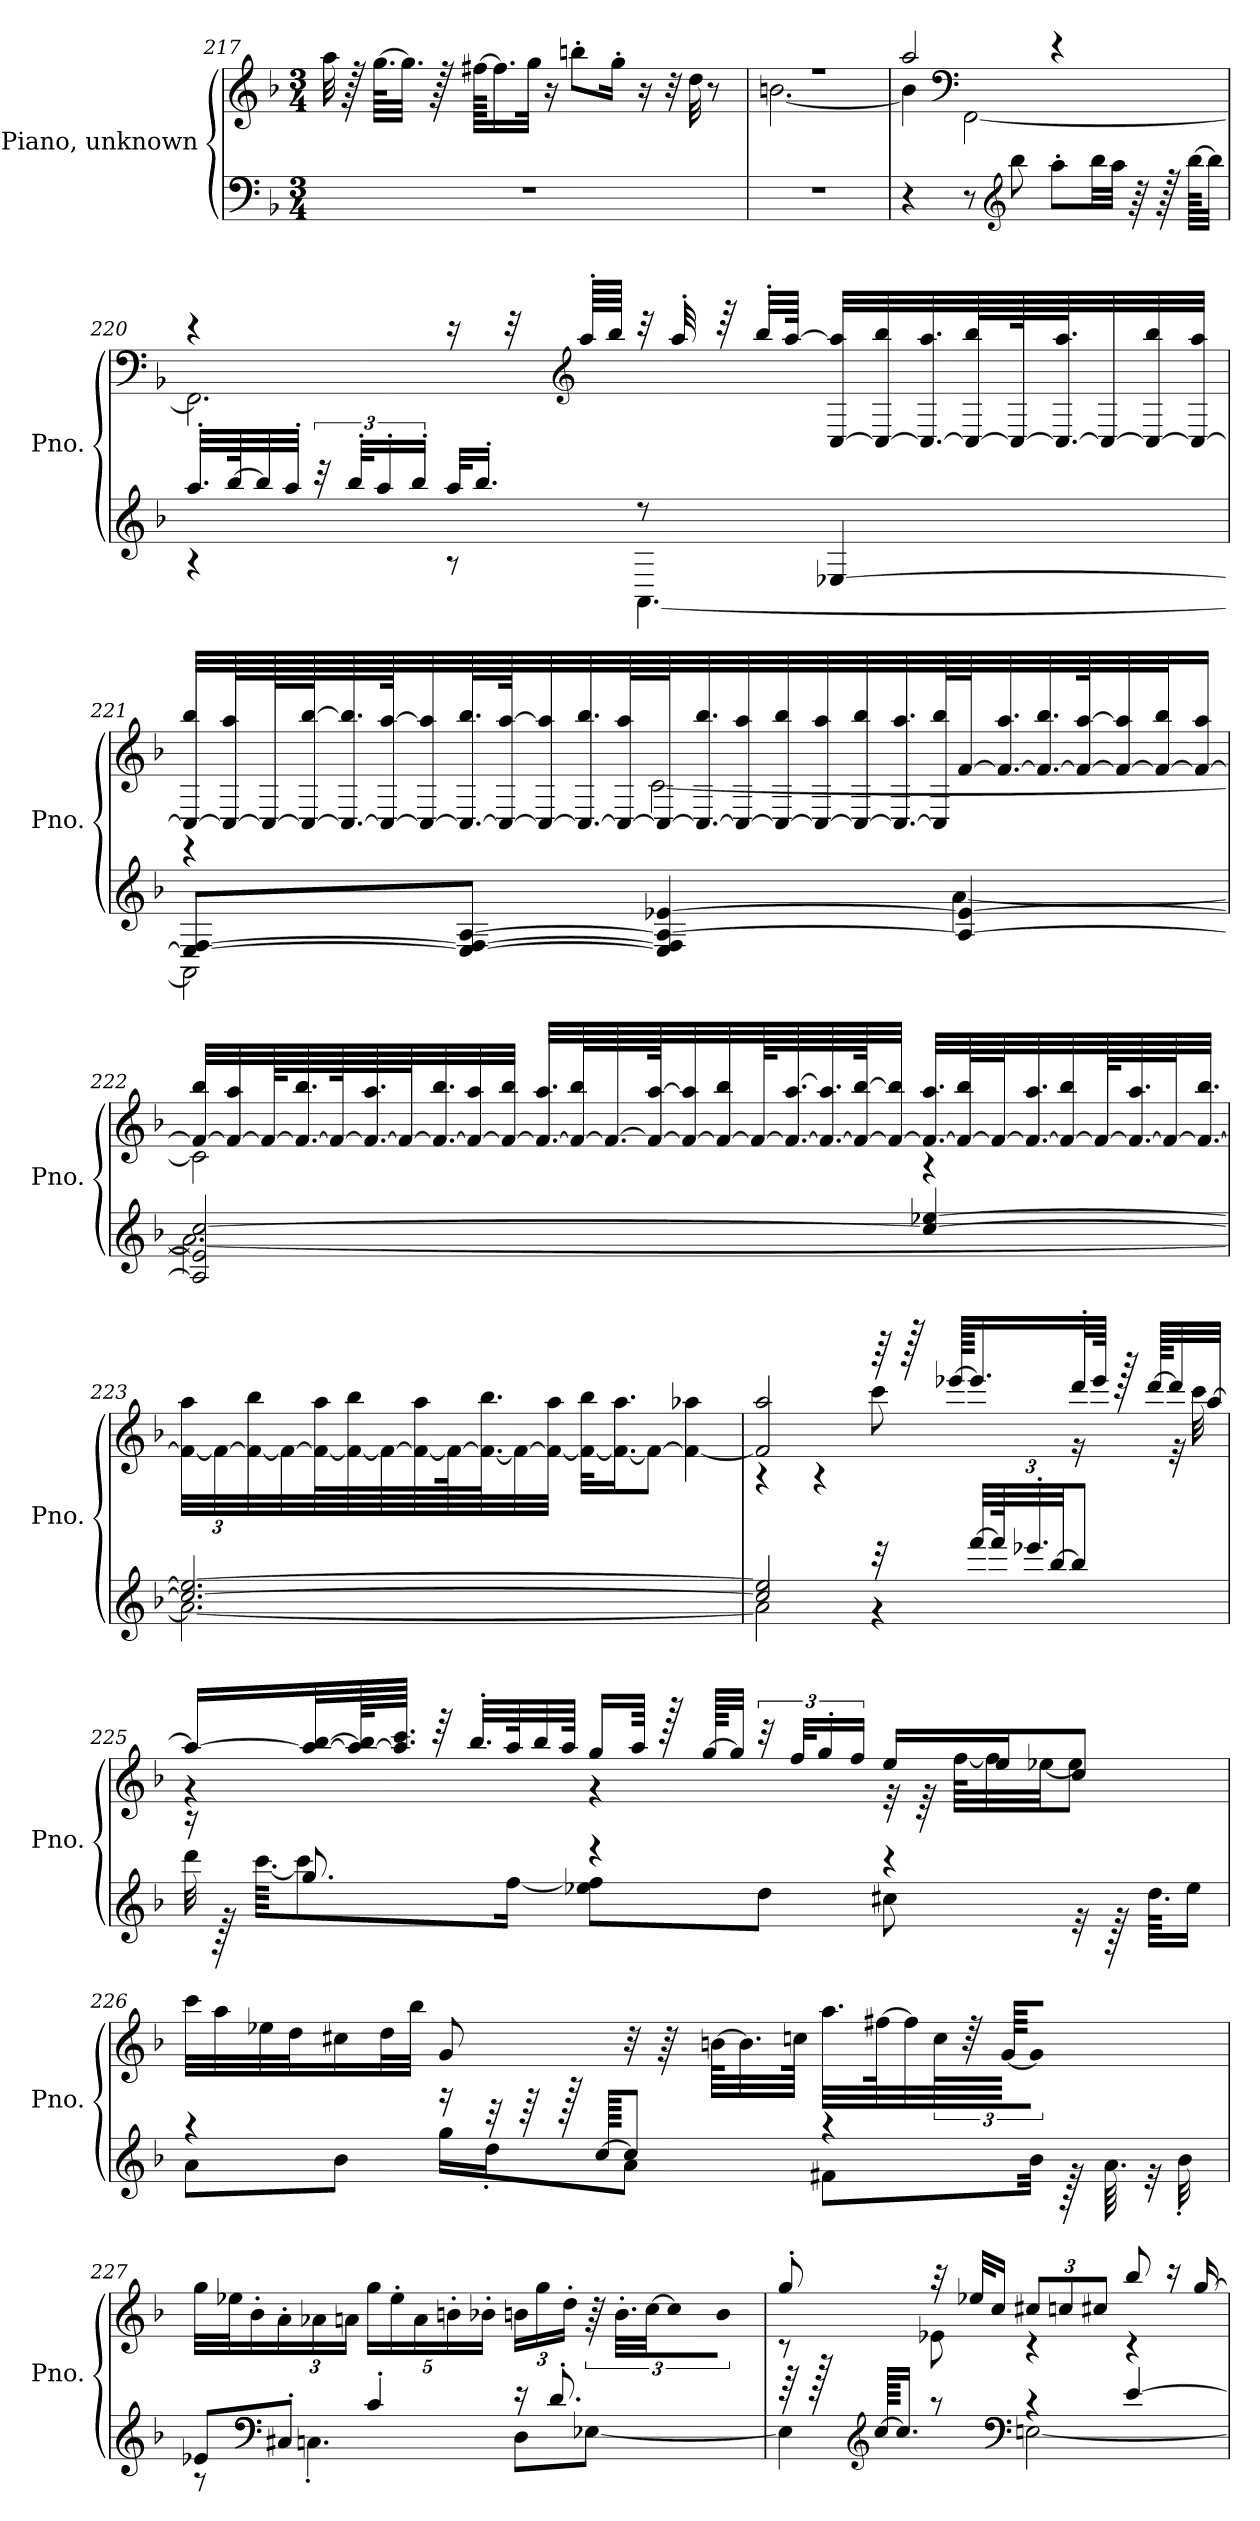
**kern	**kern
*part1	*part1
*staff2	*staff1
*I"Piano, unknown	*
*I'Pno.	*
!!LO:LB:g=z
*clefF4	*clefG2
*k[b-]	*k[b-]
*M3/4	*M3/4
=217	=217
2.r	32aa\
.	128r
.	[64.gg\KLLL
.	32.gg\JJJ]
.	128r
.	[128ff#X\KKKLL
.	16.ff#\]
.	32gg\JJk
.	16r
.	8bbn'\L
.	16gg'\Jk
.	16r
.	32r
.	32dd\
.	8r
=218	=218
*	*^
2.r	2.r	[2.bn\
=219	=219	=219
4r	2aa/	4b\]
*	*clefF4	*
8r	.	[2FF\
*clefG2	*	*
8bb-\	.	.
8aa'\L	4r	.
32bb-\LL	.	.
32aa\JJJ	.	.
64r	.	.
128r	.	.
[128bb-\KKLLL	.	.
32bb-\JJJ]	.	.
!!LO:LB:g=z	!!
=220	=220	=220
*^	*	*
32.aa'/LLL	4r	4r	2.FF\]
[64bb-/K	.	.	.
32bb-/]	.	.	.
32aa'/JJJ	.	.	.
48r	.	.	.
48bb-'/KLL	.	.	.
24aa'/	.	.	.
24bb-'/JJ	.	.	.
32aa/KLL	8r	16r	.
16.bb-'/JJ	.	.	.
.	.	32r	.
*	*	*clefG2	*
.	.	64aa'/LLLL	.
.	.	64bb-/JJJJ	.
8r	[4.AA\	32r	.
.	.	32aa'/	.
.	.	64r	.
.	.	32bb-'/LLL	.
.	.	[64aa/JJJk	.
[4E-X/	.	[32C/ 32aa/]LLL	.
.	.	32C/_ 32bb-/	.
.	.	32.C/_ 32.aa/	.
.	.	64C/_ 64bb-/L	.
.	.	128C/K_	.
.	.	64.C/_ 64.aa/J	.
.	.	32C/_	.
.	.	32C/_ 32bb-/	.
.	.	32C/_ 32aa/JJJ	.
!!LO:PB:g=z	!!
=221	=221	=221	=221
8E-/_ [8F/L	2AA\]	32C/_ 32bb-/LLL	4r
.	.	64C/_ 64aa/L	.
.	.	128C/L_	.
.	.	128C/_ [128bb-/J	.
.	.	64.C/_ 64.bb-/]	.
.	.	128C/_ [128aa/JK	.
.	.	32C/_ 32aa/]	.
8E-/_ 8F/_ [8A/J	.	64.C/_ 64.bb-/L	.
.	.	128C/_ [128aa/JK	.
.	.	32C/_ 32aa/]	.
.	.	32.C/_ 32.bb-/	.
.	.	64C/_ 64aa/L	.
4E-/] 4F/] 4A/_ [4e-X/	.	64C/J_	[2c\
.	.	32.C/_ 32.bb-/	.
.	.	32C/_ 32aa/	.
.	.	32C/_ 32bb-/	.
.	.	32C/_ 32aa/	.
.	.	32C/_ 32bb-/	.
.	.	32.C/_ 32.aa/	.
.	.	64C/] 64bb-/L	.
4A/_ 4e-/_	[4a\	[64f/J	.
.	.	32.f/_ 32.aa/	.
.	.	32.f/_ 32.bb-/	.
.	.	64f/_ [64aa/K	.
.	.	32f/_ 32aa/]	.
.	.	32f/_ 32bb-/J	.
.	.	16f/_ 16aa/JJ	.
!!LO:LB:g=z	!!
=222	=222	=222	=222
2A/] 2e-/] [2cc/	2.a\_	32f/_ 32bb-/LLL	2c\]
.	.	32f/_ 32aa/	.
.	.	128f/KL_	.
.	.	64.f/_ 64.bb-/	.
.	.	128f/K_	.
.	.	64.f/_ 64.aa/	.
.	.	64f/J_	.
.	.	32.f/_ 32.bb-/	.
.	.	32f/_ 32aa/	.
.	.	32f/_ 32bb-/JJJ	.
.	.	32.f/_ 32.aa/LLL	.
.	.	64f/_ 64bb-/L	.
.	.	64.f/_	.
.	.	128f/_ [128aa/JK	.
.	.	32f/_ 32aa/]	.
.	.	32f/_ 32bb-/	.
.	.	128f/KL_	.
.	.	64.f/_ [64.aa/	.
.	.	64.f/_ 64.aa/]	.
.	.	128f/_ [128bb-/JK	.
.	.	32f/_ 32bb-/]JJJ	.
4cc/_ [4ee-X/	.	32.f/_ 32.aa/LLL	4r
.	.	64f/_ 64bb-/L	.
.	.	64f/J_	.
.	.	32.f/_ 32.aa/	.
.	.	32f/_ 32bb-/	.
.	.	128f/KL_	.
.	.	64.f/_ 64.aa/	.
.	.	64f/J_	.
.	.	32.f/_ 32.bb-/JJJ	.
*	*	*v	*v
!!LO:LB:g=z
=223	=223	=223
*	*	*Xbrackettup
2.cc/_ 2.ee-/_	2.a\_	48f\_ 48aa\LLL
.	.	48f\_
.	.	48f\_ 48bb-\
.	.	32f\_
.	.	64f\_ 64aa\L
.	.	64f\_ 64bb-\
.	.	64f\_
.	.	64f\_ 64aa\
.	.	128f\K_
.	.	64.f\_ 64.bb-\J
.	.	32f\_
.	.	32f\_ 32aa\JJJ
.	.	32f\_ 32bb-\KLL
.	.	16.f\_ 16.aa\J
.	.	8f\J_
.	.	4f\_ 4aa-X\
=224	=224	=224
*	*	*^
2cc/] 2ee-/]	2a\]	2f/] 2aa/	4r
.	.	.	4r
32r	4r	64r	8ccc\
.	.	128r	.
.	.	[128eee-X/KKKLL	.
[32fff/LLL	.	16.eee-/]	.
*Xbrackettup	*	*	*
96fff/K]	.	.	.
48.eee-X'/	.	.	.
[48bb-/JJ	.	.	.
8bb-/J]	.	32ddd'/L	16r
.	.	64eee-/JJJk	.
.	.	128r	.
.	.	[128ddd/KKLLL	.
.	.	32ddd/]	32r
.	.	[32aa/JJJ	32ccc\
!!LO:LB:g=z	!!
=225	=225	=225	=225
16r	32ddd\	16aa/LL_	4r
.	128r	.	.
.	[64.ccc\KKKL	.	.
8.gg/	8ccc\]	32aa/_ [32bb-/L	.
.	.	128aa/_ 128bb-/]KL	.
.	.	64.aa/] 64.ccc/JJJJ	.
.	.	64r	.
.	.	32.bb-'/LLL	.
.	[16ff\Jk	64aa/K	.
.	.	32bb-/	.
.	.	64aa/JJJk	.
4r	8ee-X\ 8ff\]L	16gg/LL	4r
.	.	64aa/JJkk	.
.	.	128r	.
.	.	[128gg/KKLLL	.
.	.	32gg/JJJ]	.
*	*	*brackettup	*
.	8dd\J	48r	.
.	.	48ff/KLL	.
.	.	24gg'/	.
.	.	24ff/JJ	.
4r	8cc#X\	16ee/LL	32r
.	.	.	64r
.	.	.	[64ff\KLLL
.	.	16ee/J	32ff\]
.	.	.	[32ee-X\JJ
.	32r	8cc/J	8ee-\J]
.	128r	.	.
.	64.dd\KKLL	.	.
.	16ee-\JJ	.	.
*	*	*v	*v
!!LO:LB:g=z
=226	=226	=226
4r	8a\L	32ccc\LLL
.	.	32aa\
.	.	32ee-X\
.	.	32dd\J
.	8b-\J	16cc#X\
.	.	32dd\L
.	.	32bb-\JJJ
16r	16gg\LL	8g/
32r	16dd'\J	.
64r	.	.
128r	.	.
[128cc/KKKKL	.	.
8cc/J]	8a\J	32r
.	.	64r
.	.	[64bn\KLLL
.	.	32.b\]
.	.	64ccn\JJJk
4r	8f#X\L	32.aa\LLL
.	.	[64ff#X\K
.	.	32ff#\]
.	.	96cc\JJJk
.	.	96r
.	.	[96g/KKKL
.	32b-\Jkk	8g/J]
.	128r	.
.	64.a\	.
.	32r	.
.	32b-'\	.
!!LO:LB:g=z
=227	=227	=227
8e-X/L	8r	32gg\LLL
.	.	32ee-X\J
.	.	16b-'\
*clefF4	*	*
*	*	*Xbrackettup
8C#X'/J	4.Cn'\	24a'\
.	.	24a-X\
.	.	24an\JJ
4c'/	.	20gg\LL
.	.	20ee-'\
.	.	20a\
.	.	20bn'\
.	.	20b-X'\JJ
16r	8D\L	24bn\LL
.	.	24gg\
8.d'/	.	.
.	.	24dd'\JJ
*	*	*brackettup
.	[8E-X\J	96r
.	.	48.b'\LLL
.	.	[48cc\
.	.	32cc\]
.	.	32b\JJJ
!!LO:PB:g=z
=228	=228	=228
*	*	*^
64r	4E-\]	8gg'/	8r
128r	.	.	.
*clefG2	*	*	*
[128cc/KKKLL	.	.	.
16.cc/JJ]	.	.	.
8r	.	32r	8e-X\
.	.	32ee-X/KLL	.
.	.	16cc/JJ	.
*clefF4	*	*	*
*	*	*Xbrackettup	*
4r	[2En\	12cc#X/L	4r
.	.	12ccn/	.
.	.	12cc#X/J	.
[4e/	.	8bb-/	4r
.	.	16r	.
.	.	[16gg/	.
*v	*v	*	*
*	*v	*v
=	=
*-	*-
